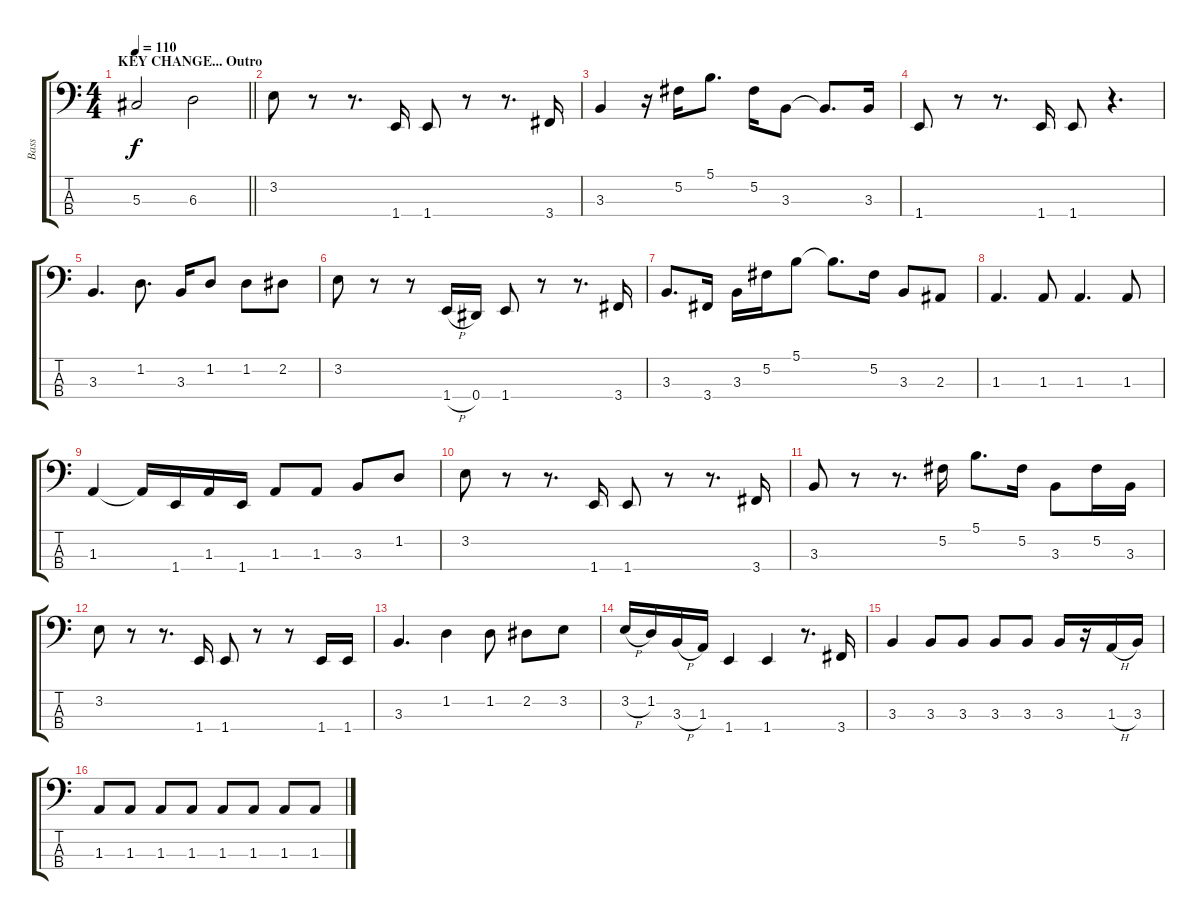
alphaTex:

\track ("Bass" "Bass") {instrument electricbasspick bank 255}
\staff {score tabs}
\tuning (Gb2 Db2 Ab1 Eb1) {hide}
\ts (4 4)
\section ("" "KEY CHANGE... Outro")
\tempo 110
\clef f4
\barLineRight lightlight
\ks c
5.3{t}.2{dy f} 6.3.2 |
3.2.8 r.8 r.8{d} 1.4.16 1.4.8 r.8 r.8{d} 3.4.16 |
3.3.4 r.16 5.2.16 5.1.8{d} 5.2.16 3.3.8 3.3{t}.8{d} 3.3.16 |
1.4.8 r.8 r.8{d} 1.4.16 1.4.8 r.4{d} |
3.3.4{d} 1.2.8{d} 3.3.16 1.2.8 1.2.8 2.2.8 |
3.2.8 r.8 r.8 1.4{h}.16 0.4.16 1.4.8 r.8 r.8{d} 3.4.16 |
3.3.8{d} 3.4.16 3.3.16 5.2.16 5.1.8 5.1{t}.8{d} 5.2.16 3.3.8 2.3.8 |
1.3.4{d} 1.3.8 1.3.4{d} 1.3.8 |
1.3.4 1.3{t}.16 1.4.16 1.3.16 1.4.16 1.3.8 1.3.8 3.3.8 1.2.8 |
3.2.8 r.8 r.8{d} 1.4.16 1.4.8 r.8 r.8{d} 3.4.16 |
3.3.8 r.8 r.8{d} 5.2.16 5.1.8{d} 5.2.16 3.3.8 5.2.16 3.3.16 |
3.2.8 r.8 r.8{d} 1.4.16 1.4.8 r.8 r.8 1.4.16 1.4.16 |
3.3.4{d} 1.2.4 1.2.8 2.2.8 3.2.8 |
3.2{h}.16 1.2.16 3.3{h}.16 1.3.16 1.4.4 1.4.4 r.8{d} 3.4.16 |
3.3.4 3.3.8 3.3.8 3.3.8 3.3.8 3.3.16 r.16 1.3{h}.16 3.3.16 |
1.3.8 1.3.8 1.3.8 1.3.8 1.3.8 1.3.8 1.3.8 1.3.8
